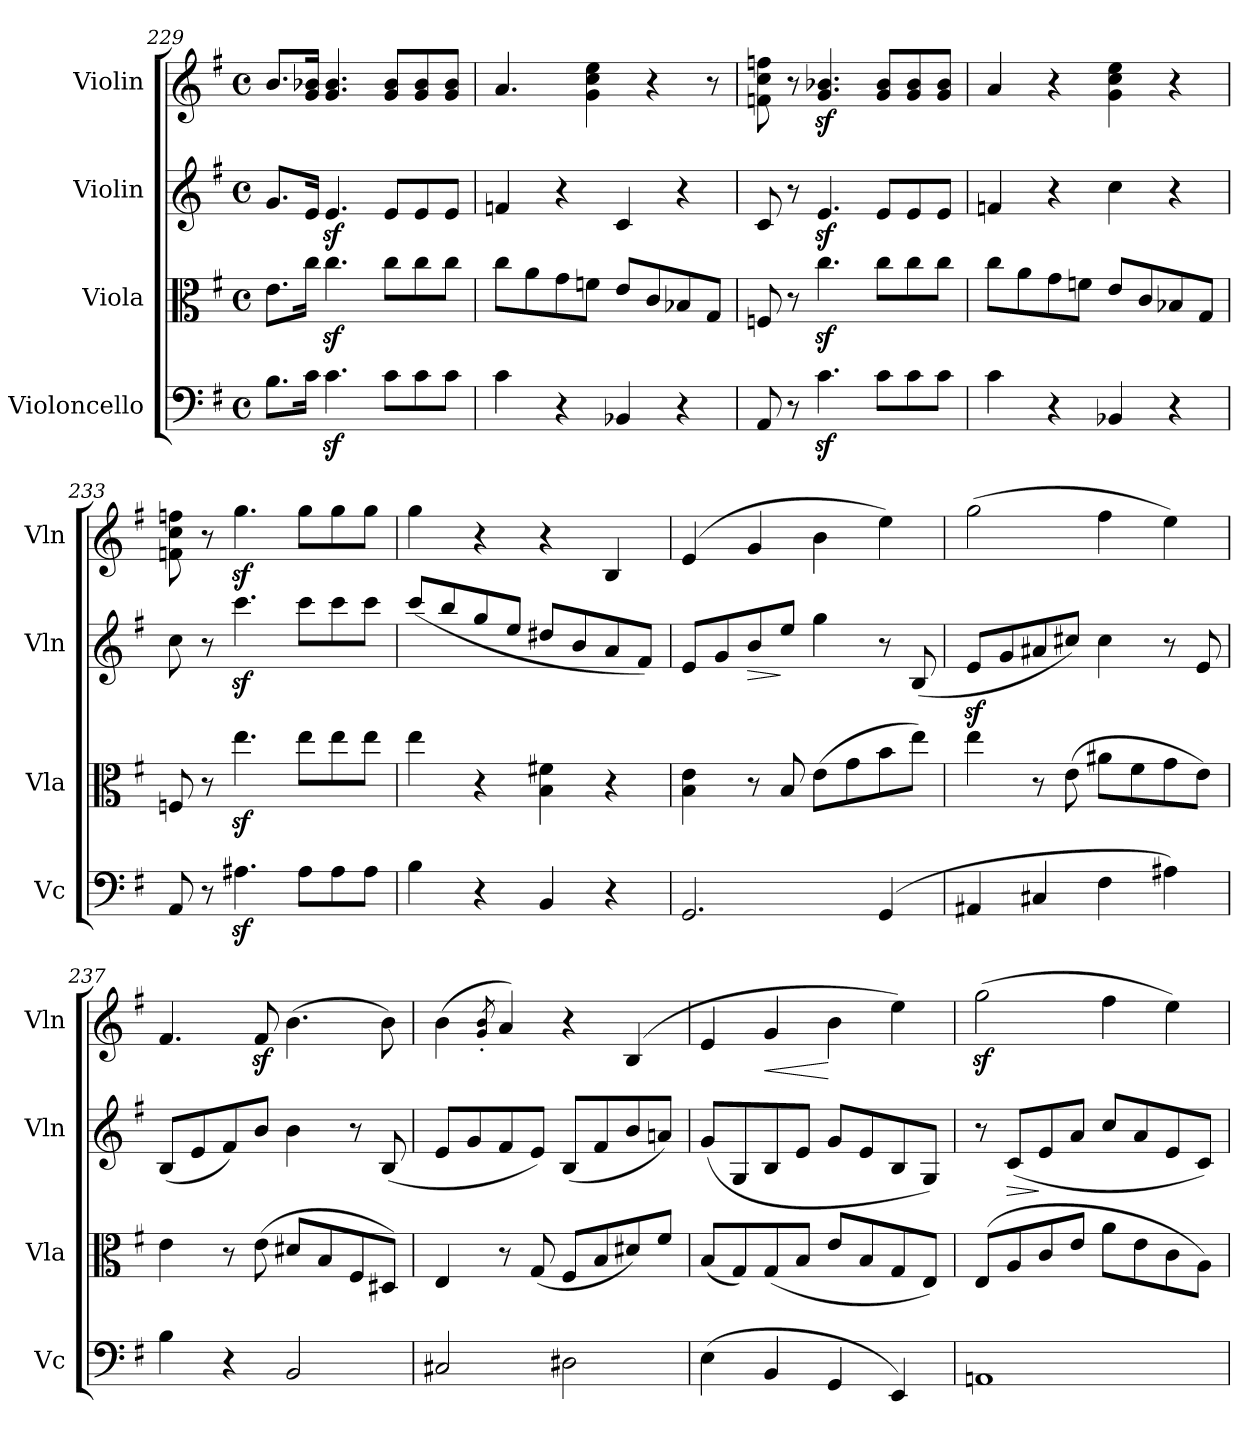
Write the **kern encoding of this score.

**kern	**kern	**kern	**dynam	**kern	**dynam
*part4	*part3	*part2	*part2	*part1	*part1
*staff4	*staff3	*staff2	*staff2	*staff1	*staff1
*I"Violoncello	*I"Viola	*I"Violin	*	*I"Violin	*
*I'Vc	*I'Vla	*I'Vln	*	*I'Vln	*
*clefF4	*clefC3	*clefG2	*	*clefG2	*
*k[f#]	*k[f#]	*k[f#]	*	*k[f#]	*
*M4/4	*M4/4	*M4/4	*	*M4/4	*
*met(c)	*met(c)	*met(c)	*	*met(c)	*
=229	=229	=229	=229	=229	=229
8.B\L	8.e\L	8.g/L	.	8.b/L	.
16c\Jk	16cc\Jk	16e/Jk	.	16g/ 16b-X/Jk	.
4.cz>\	4.ccz>\	4.ez>/	.	4.g/ 4.b-/	.
8c\L	8cc\L	8e/L	.	8g/ 8b-/L	.
8c\	8cc\	8e/	.	8g/ 8b-/	.
8c\J	8cc\J	8e/J	.	8g/ 8b-/J	.
=230	=230	=230	=230	=230	=230
4c\	8cc\L	4fn/	.	4.a/	.
.	8a\	.	.	.	.
4r	8g\	4r	.	.	.
.	8fn\J	.	.	4g\ 4cc\ 4ee\	.
4BB-X/	8e/L	4c/	.	.	.
.	8c/	.	.	4r	.
4r	8B-X/	4r	.	.	.
.	8G/J	.	.	8r	.
=231	=231	=231	=231	=231	=231
8AA/	8Fn/	8c/	.	8fn\ 8cc\ 8ffn\	.
8r	8r	8r	.	8r	.
4.cz<\	4.ccz<\	4.ez</	.	4.g/z< 4.b-X/z<	.
8c\L	8cc\L	8e/L	.	8g/ 8b-/L	.
8c\	8cc\	8e/	.	8g/ 8b-/	.
8c\J	8cc\J	8e/J	.	8g/ 8b-/J	.
=232	=232	=232	=232	=232	=232
4c\	8cc\L	4fn/	.	4a/	.
.	8a\	.	.	.	.
4r	8g\	4r	.	4r	.
.	8fn\J	.	.	.	.
4BB-X/	8e/L	4cc\	.	4g\ 4cc\ 4ee\	.
.	8c/	.	.	.	.
4r	8B-X/	4r	.	4r	.
.	8G/J	.	.	.	.
=233	=233	=233	=233	=233	=233
8AA/	8Fn/	8cc\	.	8fn\ 8cc\ 8ffn\	.
8r	8r	8r	.	8r	.
4.A#Xz<\	4.eez<\	4.cccz<\	.	4.ggz<\	.
8A#\L	8ee\L	8ccc\L	.	8gg\L	.
8A#\	8ee\	8ccc\	.	8gg\	.
8A#\J	8ee\J	8ccc\J	.	8gg\J	.
=234	=234	=234	=234	=234	=234
4B\	4ee\	(8ccc/L	.	4gg\	.
.	.	8bb/	.	.	.
4r	4r	8gg/	.	4r	.
.	.	8ee/J	.	.	.
4BB/	4B\ 4f#X\	8dd#X/L	.	4r	.
.	.	8b/	.	.	.
4r	4r	8a/	.	4B/	.
.	.	8f#/J)	.	.	.
=235	=235	=235	=235	=235	=235
2.GG/	4B\ 4e\	8e/L	.	(4e/	.
.	.	8g/	.	.	.
!	!	!	!LO:HP:b	!	!
.	8r	8b/	>	4g/	.
.	8B/	8ee/J	]	.	.
.	(8e\L	4gg\	.	4b\	.
.	8g\	.	.	.	.
(4GG/	8b\	8r	.	4ee\)	.
.	8ee\J)	(8B/	.	.	.
=236	=236	=236	=236	=236	=236
4AA#X/	4ee\	8ez>/L	.	(2gg\	.
.	.	8g/	.	.	.
4C#X/	8r	8a#X/	.	.	.
.	(8e\	8cc#X/J)	.	.	.
4F#\	8a#X\L	4cc#\	.	4ff#\	.
.	8f#\	.	.	.	.
4A#X\)	8g\	8r	.	4ee\)	.
.	8e\J)	8e/	.	.	.
=237	=237	=237	=237	=237	=237
4B\	4e\	(8B/L	.	4.f#/	.
.	.	8e/	.	.	.
4r	8r	8f#/)	.	.	.
.	(8e\	8b/J	.	8f#z>/	.
2BB/	8d#X/L	4b\	.	(4.b\	.
.	8B/	.	.	.	.
.	8F#/	8r	.	.	.
.	8D#X/J)	(8B/	.	8b\)	.
=238	=238	=238	=238	=238	=238
2C#X/	4E/	8e/L	.	(4b\	.
.	.	8g/	.	.	.
.	.	.	.	8qg/' 8qb/'	.
.	8r	8f#/	.	4a/)	.
.	(8G/	8e/J)	.	.	.
2D#X\	8F#/L	(8B/L	.	4r	.
.	8B/	8f#/	.	.	.
.	8d#X/)	8b/	.	(4B/	.
.	8f#/J	8an/J)	.	.	.
=239	=239	=239	=239	=239	=239
(4E\	(8B/L	(8g/L	.	4e/	.
.	8G/)	8G/	.	.	.
!	!	!	!	!	!LO:HP:b
4BB/	(8G/	8B/	.	4g/	<
.	8B/J	8e/J	.	.	.
4GG/	8e/L	8g/L	.	4b\	[
.	8B/	8e/	.	.	.
4EE/)	8G/	8B/	.	4ee\)	.
.	8E/J)	8G/J)	.	.	.
=240	=240	=240	=240	=240	=240
1AAn	(8E/L	8r	.	(2ggz>\	.
!	!	!	!LO:HP:b	!	!
.	8A/	(8c/L	>	.	.
.	8c/	8e/	]	.	.
.	8e/J	8a/J	.	.	.
.	8a\L	8cc/L	.	4ff#\	.
.	8e\	8a/	.	.	.
.	8c\	8e/	.	4ee\)	.
.	8A\J)	8c/J)	.	.	.
=	=	=	=	=	=
*-	*-	*-	*-	*-	*-
